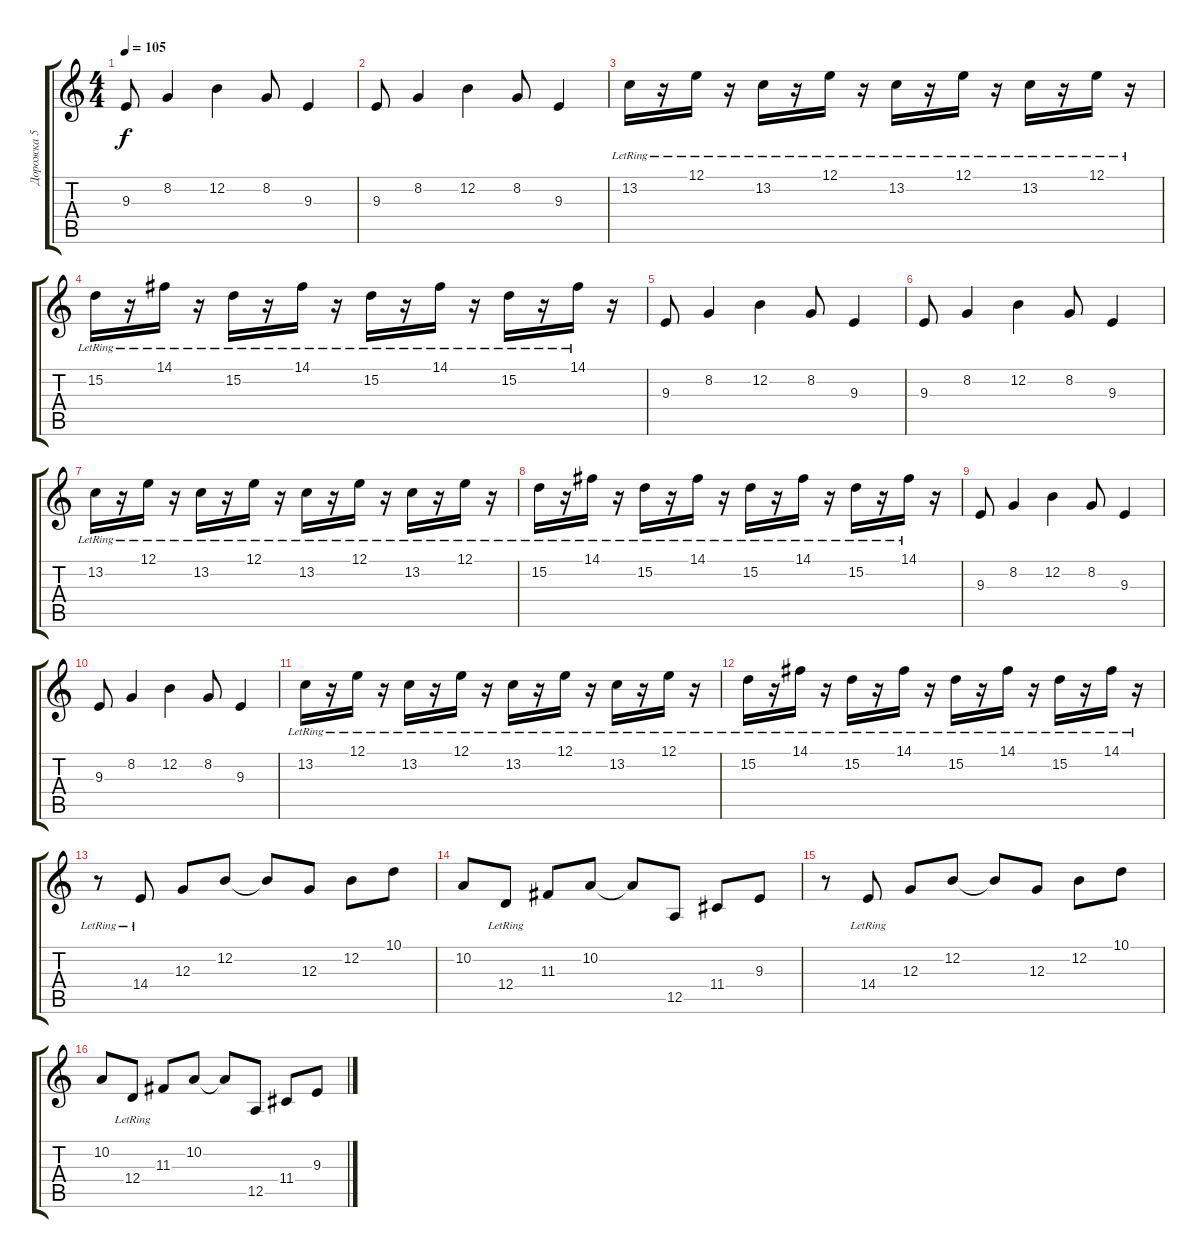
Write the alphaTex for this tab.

\track ("Дорожка 5" "Дорожка 5") {instrument lead1square}
\staff {score tabs}
\tuning (E4 B3 G3 D3 A2 E2) {hide}
\ts (4 4)
\tempo 105
\clef g2
\ks c
9.3.8{dy f} 8.2.4 12.2.4 8.2.8 9.3.4 |
9.3.8 8.2.4 12.2.4 8.2.8 9.3.4 |
13.2{lr}.16 r.16 12.1{lr}.16 r.16 13.2{lr}.16 r.16 12.1{lr}.16 r.16 13.2{lr}.16 r.16 12.1{lr}.16 r.16 13.2{lr}.16 r.16 12.1{lr}.16 r.16 |
15.2{lr}.16 r.16 14.1{lr}.16 r.16 15.2{lr}.16 r.16 14.1{lr}.16 r.16 15.2{lr}.16 r.16 14.1{lr}.16 r.16 15.2{lr}.16 r.16 14.1{lr}.16 r.16 |
9.3.8 8.2.4 12.2.4 8.2.8 9.3.4 |
9.3.8 8.2.4 12.2.4 8.2.8 9.3.4 |
13.2{lr}.16 r.16 12.1{lr}.16 r.16 13.2{lr}.16 r.16 12.1{lr}.16 r.16 13.2{lr}.16 r.16 12.1{lr}.16 r.16 13.2{lr}.16 r.16 12.1{lr}.16 r.16 |
15.2{lr}.16 r.16 14.1{lr}.16 r.16 15.2{lr}.16 r.16 14.1{lr}.16 r.16 15.2{lr}.16 r.16 14.1{lr}.16 r.16 15.2{lr}.16 r.16 14.1{lr}.16 r.16 |
9.3.8 8.2.4 12.2.4 8.2.8 9.3.4 |
9.3.8 8.2.4 12.2.4 8.2.8 9.3.4 |
13.2{lr}.16 r.16 12.1{lr}.16 r.16 13.2{lr}.16 r.16 12.1{lr}.16 r.16 13.2{lr}.16 r.16 12.1{lr}.16 r.16 13.2{lr}.16 r.16 12.1{lr}.16 r.16 |
15.2{lr}.16 r.16 14.1{lr}.16 r.16 15.2{lr}.16 r.16 14.1{lr}.16 r.16 15.2{lr}.16 r.16 14.1{lr}.16 r.16 15.2{lr}.16 r.16 14.1{lr}.16 r.16 |
r.8 14.4{lr}.8 12.3.8 12.2.8 12.2{t}.8 12.3.8 12.2.8 10.1.8 |
10.2.8 12.4{lr}.8 11.3.8 10.2.8 10.2{t}.8 12.5.8 11.4.8 9.3.8 |
r.8 14.4{lr}.8 12.3.8 12.2.8 12.2{t}.8 12.3.8 12.2.8 10.1.8 |
10.2.8 12.4{lr}.8 11.3.8 10.2.8 10.2{t}.8 12.5.8 11.4.8 9.3.8
